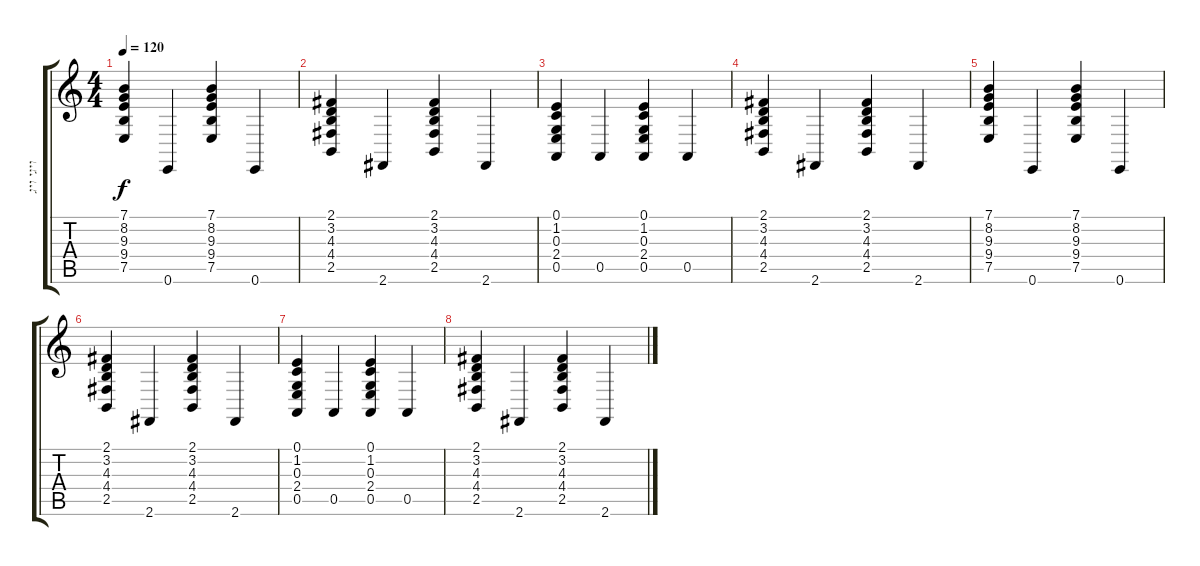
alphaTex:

\track ("ויגי ויג" "ויגי ויג") {instrument electricgrandpiano}
\staff {score tabs}
\tuning (E4 B3 G3 D3 A2 E2) {hide}
\ts (4 4)
\tempo 120
\clef g2
\ks c
(7.1 8.2 9.3 9.4 7.5).4{dy f volume 7} 0.6.4 (7.1 8.2 9.3 9.4 7.5).4 0.6.4 |
(2.1 3.2 4.3 4.4 2.5).4 2.6.4 (2.1 3.2 4.3 4.4 2.5).4 2.6.4 |
(0.1 1.2 0.3 2.4 0.5).4 0.5.4 (0.1 1.2 0.3 2.4 0.5).4 0.5.4 |
(2.1 3.2 4.3 4.4 2.5).4 2.6.4 (2.1 3.2 4.3 4.4 2.5).4 2.6.4 |
(7.1 8.2 9.3 9.4 7.5).4{volume 5} 0.6.4 (7.1 8.2 9.3 9.4 7.5).4 0.6.4 |
(2.1 3.2 4.3 4.4 2.5).4 2.6.4 (2.1 3.2 4.3 4.4 2.5).4 2.6.4 |
(0.1 1.2 0.3 2.4 0.5).4{volume 4} 0.5.4 (0.1 1.2 0.3 2.4 0.5).4 0.5.4 |
(2.1 3.2 4.3 4.4 2.5).4 2.6.4 (2.1 3.2 4.3 4.4 2.5).4 2.6.4
